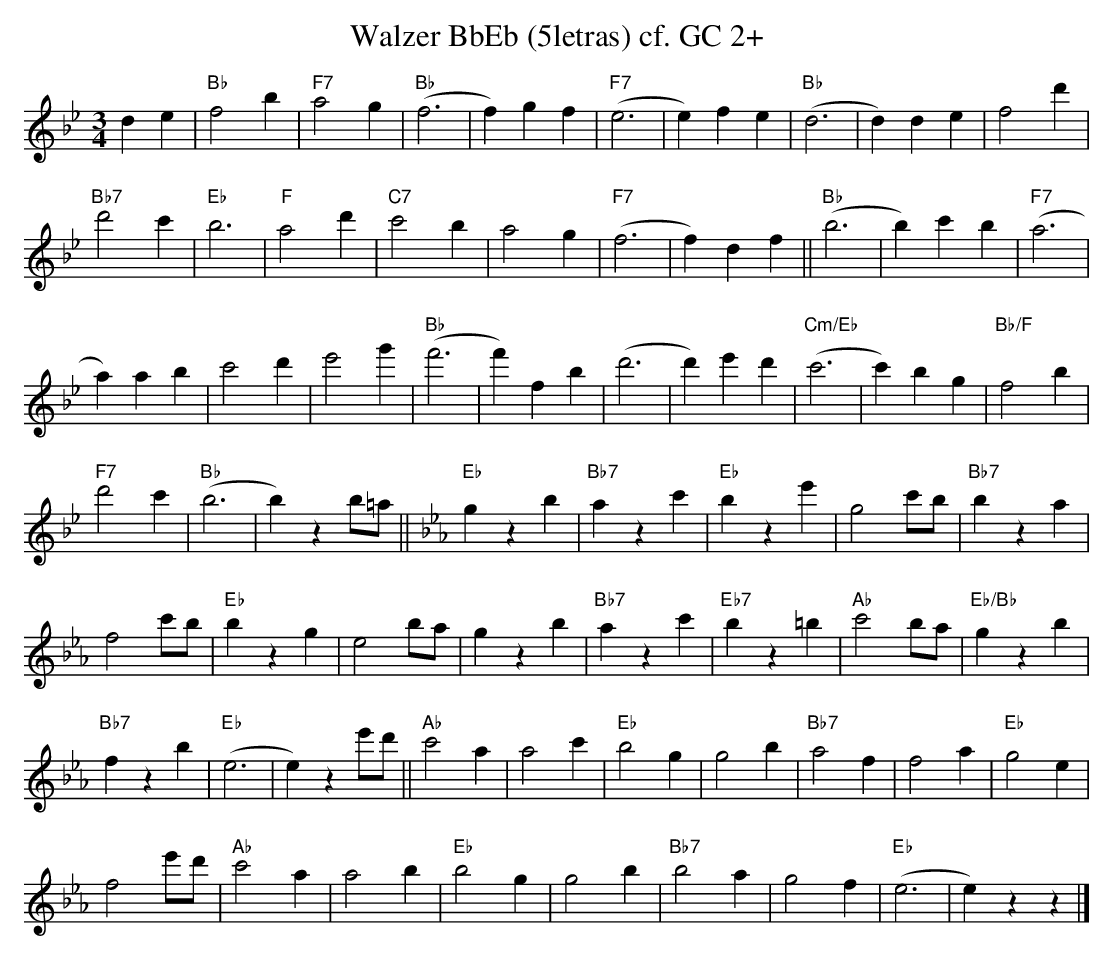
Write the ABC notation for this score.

X:1
T:Walzer BbEb (5letras) cf. GC 2+
M:3/4
L:1/4
K:Bbmaj%%MIDI gchordon
de | "Bb"f2b | "F7"a2g | "Bb"(f3 | f)gf | "F7"(e3 | e)fe | "Bb"(d3 | d) de | f2d' |
"Bb7"d'2c' | "Eb"b3 | "F"a2d' | "C7"c'2b | a2g | ("F7"f3 | f)df || "Bb"(b3 | b)c'b | "F7"(a3 |
a)ab | c'2d' | e'2g' | "Bb"(f'3 | f') fb | (d'3 | d')e'd' | "Cm/Eb"(c'3 | c') bg | "Bb/F"f2b |
"F7"d'2c' | "Bb"(b3 | b)z b/2=a/2 || [K:Ebmaj] "Eb"gzb | "Bb7"azc' | "Eb"bze' | g2c'/2b/2 | "Bb7"bza |
f2c'/2b/2 | "Eb"bzg | e2b/2a/2 | gzb | "Bb7"azc' | "Eb7"bz=b | "Ab"c'2b/2a/2 | "Eb/Bb"gzb |
"Bb7"fzb | "Eb"(e3 | e)ze'/2d'/2 || "Ab"c'2a | a2c' | "Eb"b2g | g2b | "Bb7"a2f | f2a | "Eb"g2e |
f2e'/2d'/2 | "Ab"c'2a | a2b | "Eb"b2g | g2b | "Bb7"b2a | g2f | "Eb"(e3 | e)zz |]
